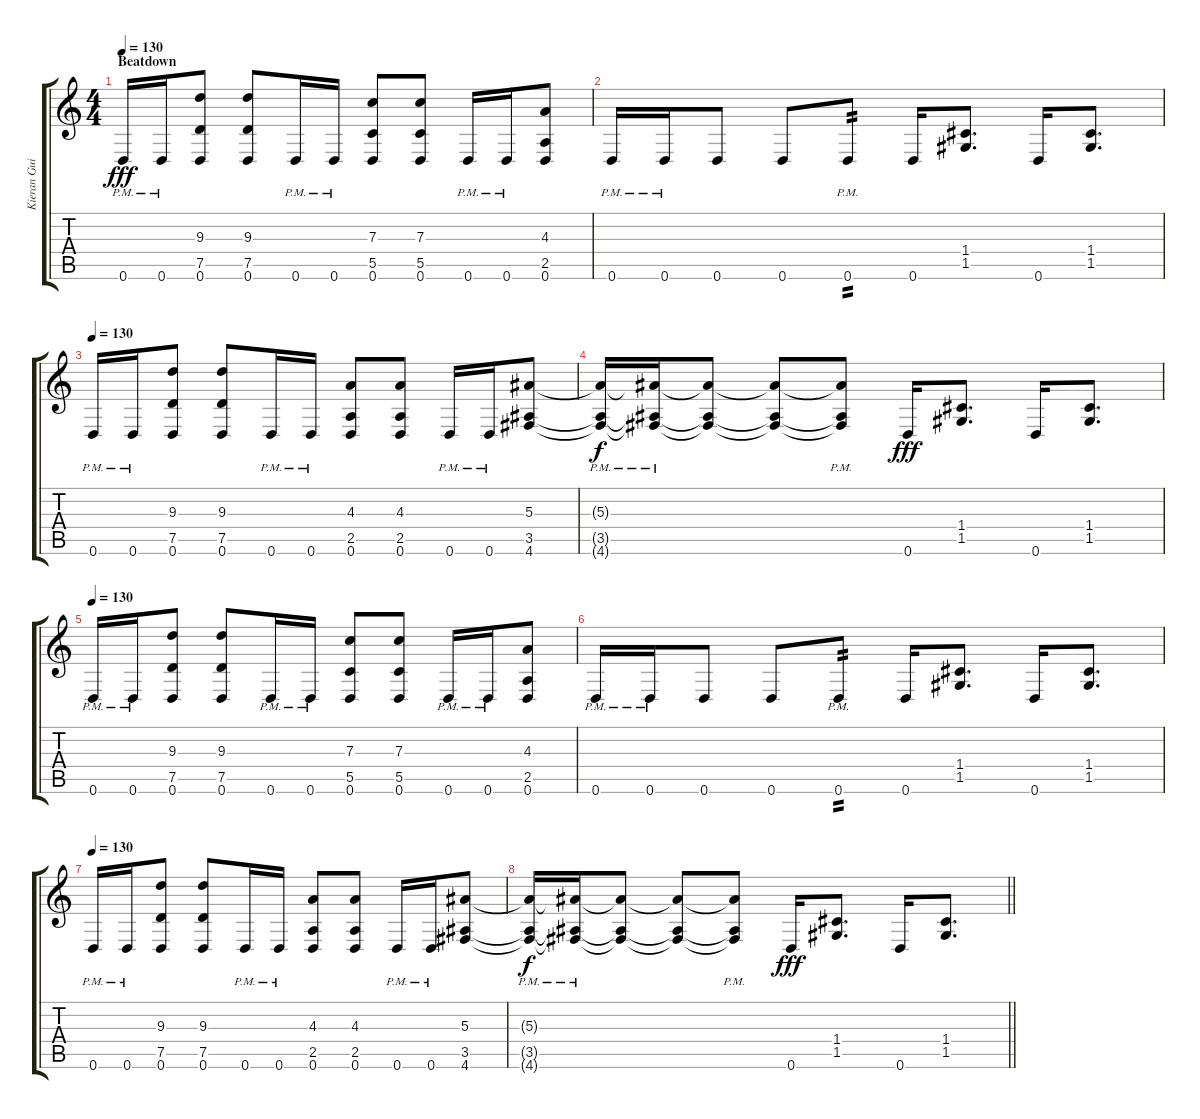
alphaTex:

\track ("Kieran Guitar" "Kieran Gui") {instrument overdrivenguitar}
\staff {score tabs}
\tuning (D4 A3 F3 C3 G2 D2) {hide}
\ts (4 4)
\section ("" "Beatdown")
\tempo 130
\clef g2
\ks c
0.6{pm}.16{dy fff} 0.6{pm}.16 (9.3 7.5 0.6).8 (9.3 7.5 0.6).8 0.6{pm}.16 0.6{pm}.16 (7.3 5.5 0.6).8 (7.3 5.5 0.6).8 0.6{pm}.16 0.6{pm}.16 (4.3 2.5 0.6).8 |
0.6{pm}.16 0.6{pm}.16 0.6.8 0.6.8 0.6{pm}.8{tp 2} 0.6.16 (1.4 1.5).8{d} 0.6.16 (1.4 1.5).8{d} |
\tempo 130
0.6{pm}.16 0.6{pm}.16 (9.3 7.5 0.6).8 (9.3 7.5 0.6).8 0.6{pm}.16 0.6{pm}.16 (4.3 2.5 0.6).8 (4.3 2.5 0.6).8 0.6{pm}.16 0.6{pm}.16 (5.3 3.5 4.6).8 |
(5.3{t} 3.5{t} 4.6{pm t}).16{dy f} (5.3{t} 3.5{t} 4.6{pm t}).16 (5.3{t} 3.5{t} 4.6{t}).8 (5.3{t} 3.5{t} 4.6{t}).8 (5.3{t} 3.5{t} 4.6{pm t}).8 0.6.16{dy fff} (1.4 1.5).8{d} 0.6.16 (1.4 1.5).8{d} |
\tempo 130
0.6{pm}.16 0.6{pm}.16 (9.3 7.5 0.6).8 (9.3 7.5 0.6).8 0.6{pm}.16 0.6{pm}.16 (7.3 5.5 0.6).8 (7.3 5.5 0.6).8 0.6{pm}.16 0.6{pm}.16 (4.3 2.5 0.6).8 |
0.6{pm}.16 0.6{pm}.16 0.6.8 0.6.8 0.6{pm}.8{tp 2} 0.6.16 (1.4 1.5).8{d} 0.6.16 (1.4 1.5).8{d} |
\tempo 130
0.6{pm}.16 0.6{pm}.16 (9.3 7.5 0.6).8 (9.3 7.5 0.6).8 0.6{pm}.16 0.6{pm}.16 (4.3 2.5 0.6).8 (4.3 2.5 0.6).8 0.6{pm}.16 0.6{pm}.16 (5.3 3.5 4.6).8 |
\barLineRight lightlight
(5.3{t} 3.5{t} 4.6{pm t}).16{dy f} (5.3{t} 3.5{t} 4.6{pm t}).16 (5.3{t} 3.5{t} 4.6{t}).8 (5.3{t} 3.5{t} 4.6{t}).8 (5.3{t} 3.5{t} 4.6{pm t}).8 0.6.16{dy fff} (1.4 1.5).8{d} 0.6.16 (1.4 1.5).8{d}
